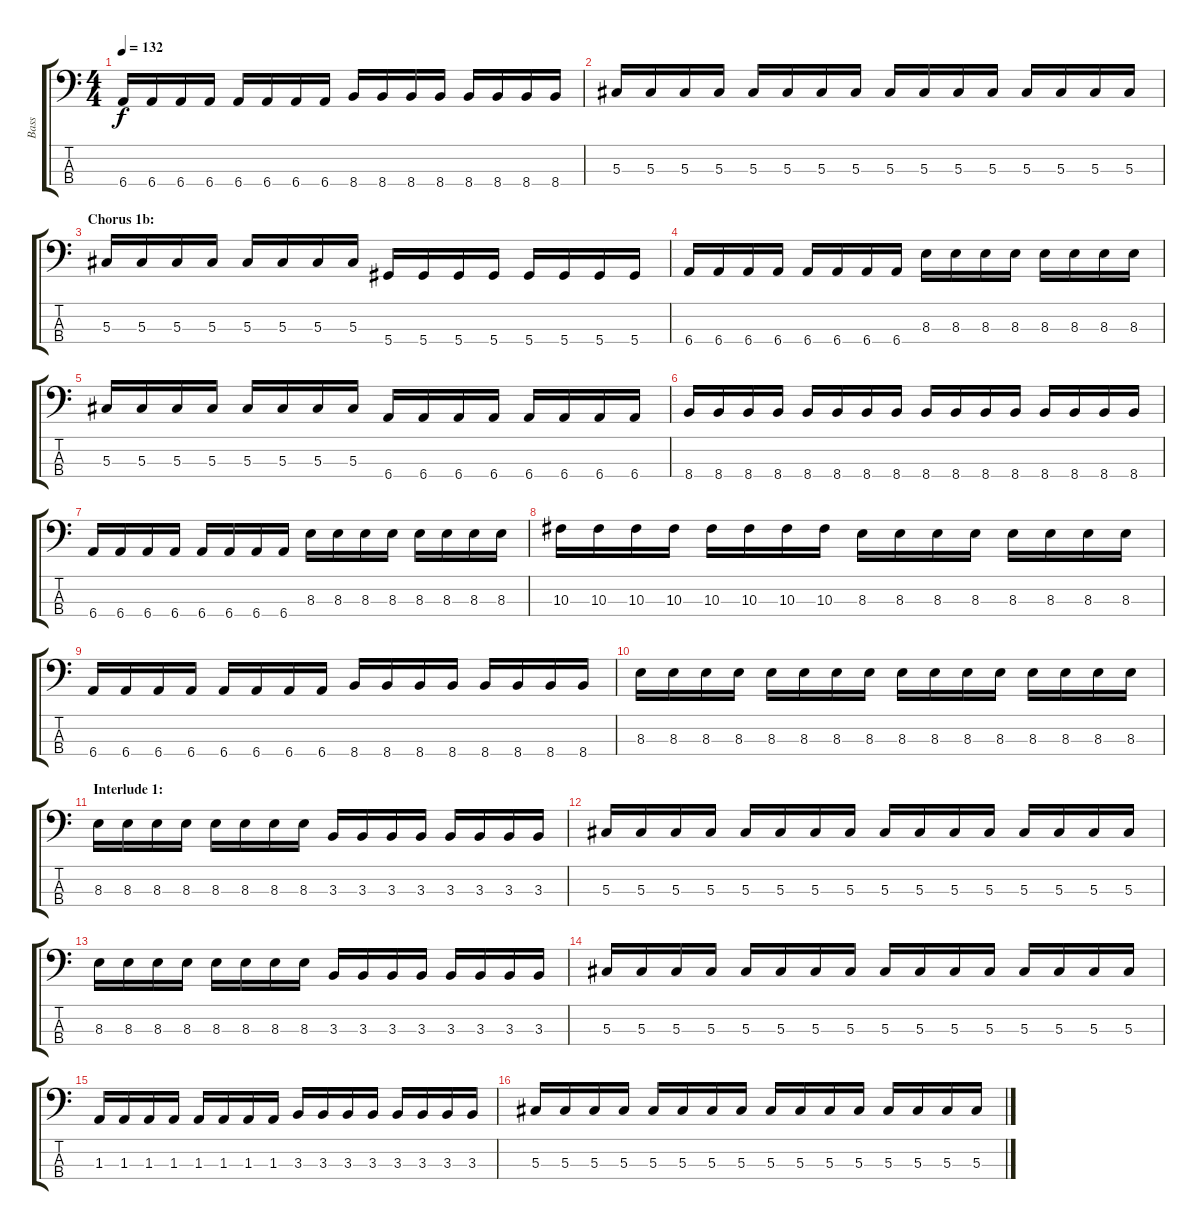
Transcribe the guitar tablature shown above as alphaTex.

\track ("Bass" "Bass") {instrument electricbassfinger}
\staff {score tabs}
\tuning (Gb2 Db2 Ab1 Eb1) {hide}
\ts (4 4)
\tempo 132
\clef f4
\ks c
6.4.16{dy f} 6.4.16 6.4.16 6.4.16 6.4.16 6.4.16 6.4.16 6.4.16 8.4.16 8.4.16 8.4.16 8.4.16 8.4.16 8.4.16 8.4.16 8.4.16 |
5.3.16 5.3.16 5.3.16 5.3.16 5.3.16 5.3.16 5.3.16 5.3.16 5.3.16 5.3.16 5.3.16 5.3.16 5.3.16 5.3.16 5.3.16 5.3.16 |
\section ("" "Chorus 1b:")
5.3.16 5.3.16 5.3.16 5.3.16 5.3.16 5.3.16 5.3.16 5.3.16 5.4.16 5.4.16 5.4.16 5.4.16 5.4.16 5.4.16 5.4.16 5.4.16 |
6.4.16 6.4.16 6.4.16 6.4.16 6.4.16 6.4.16 6.4.16 6.4.16 8.3.16 8.3.16 8.3.16 8.3.16 8.3.16 8.3.16 8.3.16 8.3.16 |
5.3.16 5.3.16 5.3.16 5.3.16 5.3.16 5.3.16 5.3.16 5.3.16 6.4.16 6.4.16 6.4.16 6.4.16 6.4.16 6.4.16 6.4.16 6.4.16 |
8.4.16 8.4.16 8.4.16 8.4.16 8.4.16 8.4.16 8.4.16 8.4.16 8.4.16 8.4.16 8.4.16 8.4.16 8.4.16 8.4.16 8.4.16 8.4.16 |
6.4.16 6.4.16 6.4.16 6.4.16 6.4.16 6.4.16 6.4.16 6.4.16 8.3.16 8.3.16 8.3.16 8.3.16 8.3.16 8.3.16 8.3.16 8.3.16 |
10.3.16 10.3.16 10.3.16 10.3.16 10.3.16 10.3.16 10.3.16 10.3.16 8.3.16 8.3.16 8.3.16 8.3.16 8.3.16 8.3.16 8.3.16 8.3.16 |
6.4.16 6.4.16 6.4.16 6.4.16 6.4.16 6.4.16 6.4.16 6.4.16 8.4.16 8.4.16 8.4.16 8.4.16 8.4.16 8.4.16 8.4.16 8.4.16 |
8.3.16 8.3.16 8.3.16 8.3.16 8.3.16 8.3.16 8.3.16 8.3.16 8.3.16 8.3.16 8.3.16 8.3.16 8.3.16 8.3.16 8.3.16 8.3.16 |
\section ("" "Interlude 1:")
8.3.16 8.3.16 8.3.16 8.3.16 8.3.16 8.3.16 8.3.16 8.3.16 3.3.16 3.3.16 3.3.16 3.3.16 3.3.16 3.3.16 3.3.16 3.3.16 |
5.3.16 5.3.16 5.3.16 5.3.16 5.3.16 5.3.16 5.3.16 5.3.16 5.3.16 5.3.16 5.3.16 5.3.16 5.3.16 5.3.16 5.3.16 5.3.16 |
8.3.16 8.3.16 8.3.16 8.3.16 8.3.16 8.3.16 8.3.16 8.3.16 3.3.16 3.3.16 3.3.16 3.3.16 3.3.16 3.3.16 3.3.16 3.3.16 |
5.3.16 5.3.16 5.3.16 5.3.16 5.3.16 5.3.16 5.3.16 5.3.16 5.3.16 5.3.16 5.3.16 5.3.16 5.3.16 5.3.16 5.3.16 5.3.16 |
1.3.16 1.3.16 1.3.16 1.3.16 1.3.16 1.3.16 1.3.16 1.3.16 3.3.16 3.3.16 3.3.16 3.3.16 3.3.16 3.3.16 3.3.16 3.3.16 |
5.3.16 5.3.16 5.3.16 5.3.16 5.3.16 5.3.16 5.3.16 5.3.16 5.3.16 5.3.16 5.3.16 5.3.16 5.3.16 5.3.16 5.3.16 5.3.16
